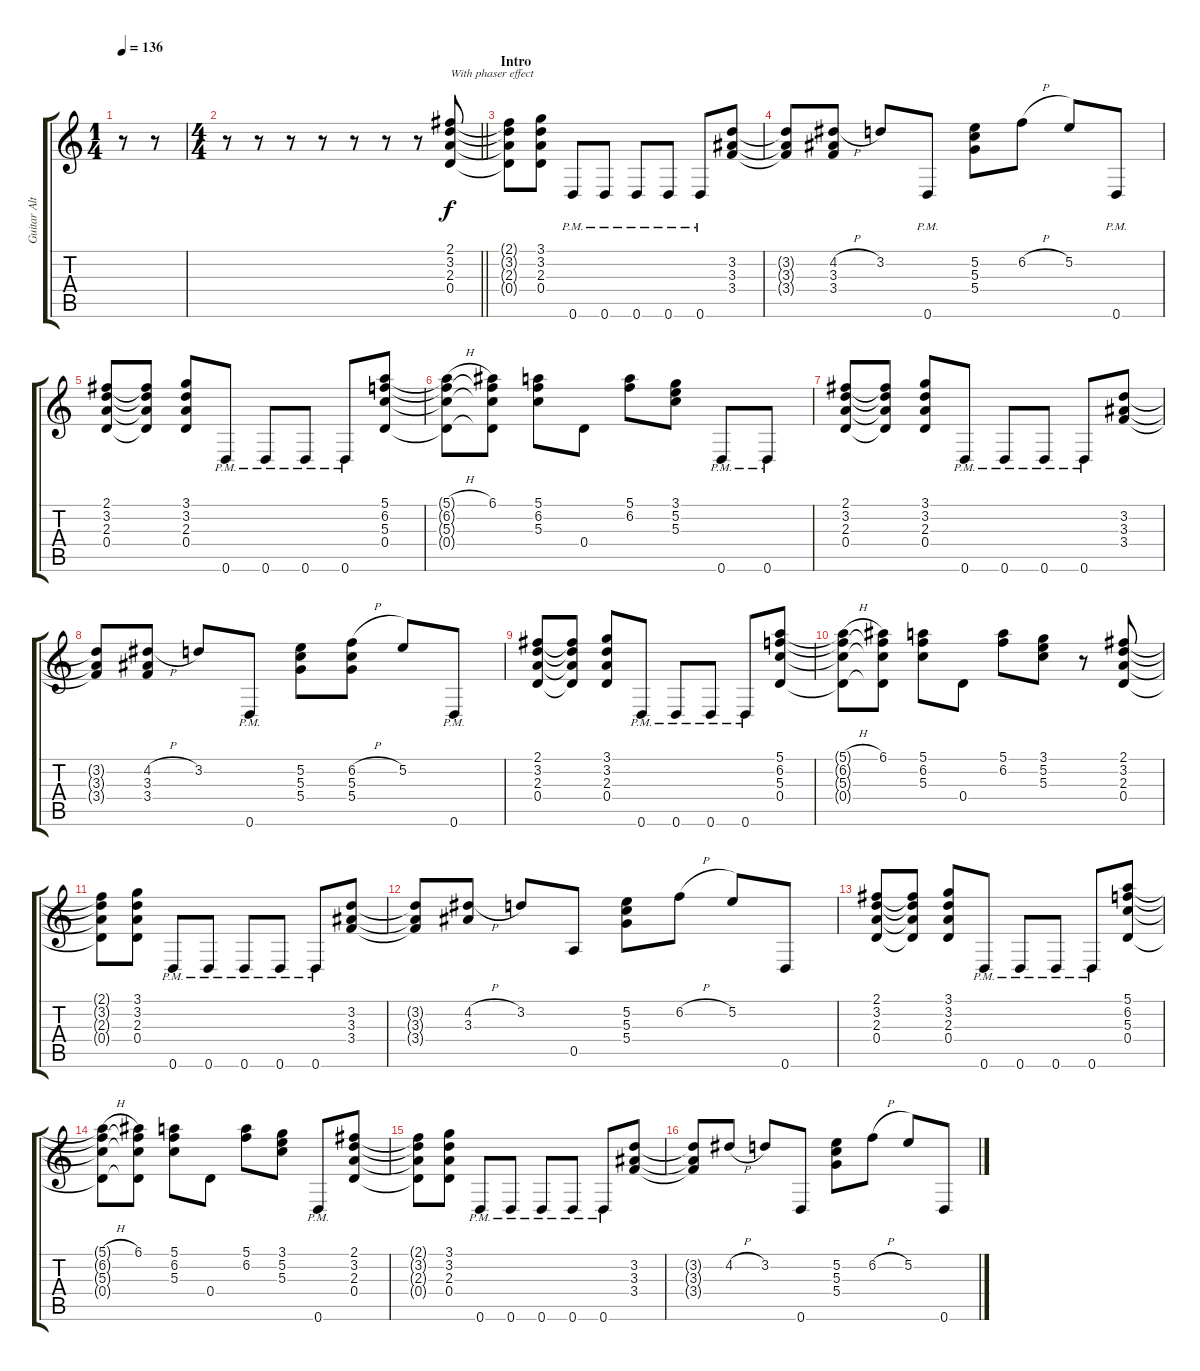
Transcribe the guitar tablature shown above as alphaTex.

\track ("Guitar Alt Tab" "Guitar Alt") {instrument distortionguitar}
\staff {score tabs}
\tuning (E4 B3 G3 D3 A2 D2) {hide}
\ts (1 4)
\tempo 136
\clef g2
\ks c
r.8{dy f instrument distortionguitar} r.8 |
\ts (4 4)
\barLineRight lightlight
r.8 r.8 r.8 r.8 r.8 r.8 r.8 (2.1 3.2 2.3 0.4).8{txt "With phaser effect"} |
\section ("" "Intro")
(2.1{t} 3.2{t} 2.3{t} 0.4{t}).8 (3.1 3.2 2.3 0.4).8 0.6{pm}.8 0.6{pm}.8 0.6{pm}.8 0.6{pm}.8 0.6{pm}.8 (3.2 3.3 3.4).8 |
(3.2{t} 3.3{t} 3.4{t}).8 (4.2{h} 3.3 3.4).8 3.2.8 0.6{pm}.8 (5.2 5.3 5.4).8 6.2{h}.8 5.2.8 0.6{pm}.8 |
(2.1 3.2 2.3 0.4).8 (2.1{t} 3.2{t} 2.3{t} 0.4{t}).8 (3.1 3.2 2.3 0.4).8 0.6{pm}.8 0.6{pm}.8 0.6{pm}.8 0.6{pm}.8 (5.1 6.2 5.3 0.4).8 |
(5.1{h t} 6.2{t} 5.3{t} 0.4{t}).8 (6.1 6.2{t} 5.3{t} 0.4{t}).8 (5.1 6.2 5.3).8 0.4.8 (5.1 6.2).8 (3.1 5.2 5.3).8 0.6{pm}.8 0.6{pm}.8 |
(2.1 3.2 2.3 0.4).8 (2.1{t} 3.2{t} 2.3{t} 0.4{t}).8 (3.1 3.2 2.3 0.4).8 0.6{pm}.8 0.6{pm}.8 0.6{pm}.8 0.6{pm}.8 (3.2 3.3 3.4).8 |
(3.2{t} 3.3{t} 3.4{t}).8 (4.2{h} 3.3 3.4).8 3.2.8 0.6{pm}.8 (5.2 5.3 5.4).8 (6.2{h} 5.3 5.4).8 5.2.8 0.6{pm}.8 |
(2.1 3.2 2.3 0.4).8 (2.1{t} 3.2{t} 2.3{t} 0.4{t}).8 (3.1 3.2 2.3 0.4).8 0.6{pm}.8 0.6{pm}.8 0.6{pm}.8 0.6{pm}.8 (5.1 6.2 5.3 0.4).8 |
(5.1{h t} 6.2{t} 5.3{t} 0.4{t}).8 (6.1 6.2{t} 5.3{t} 0.4{t}).8 (5.1 6.2 5.3).8 0.4.8 (5.1 6.2).8 (3.1 5.2 5.3).8 r.8 (2.1 3.2 2.3 0.4).8 |
(2.1{t} 3.2{t} 2.3{t} 0.4{t}).8 (3.1 3.2 2.3 0.4).8 0.6{pm}.8 0.6{pm}.8 0.6{pm}.8 0.6{pm}.8 0.6{pm}.8 (3.2 3.3 3.4).8 |
(3.2{t} 3.3{t} 3.4{t}).8 (4.2{h} 3.3).8 3.2.8 0.5.8 (5.2 5.3 5.4).8 6.2{h}.8 5.2.8 0.6.8 |
(2.1 3.2 2.3 0.4).8 (2.1{t} 3.2{t} 2.3{t} 0.4{t}).8 (3.1 3.2 2.3 0.4).8 0.6{pm}.8 0.6{pm}.8 0.6{pm}.8 0.6{pm}.8 (5.1 6.2 5.3 0.4).8 |
(5.1{h t} 6.2{t} 5.3{t} 0.4{t}).8 (6.1 6.2{t} 5.3{t} 0.4{t}).8 (5.1 6.2 5.3).8 0.4.8 (5.1 6.2).8 (3.1 5.2 5.3).8 0.6{pm}.8 (2.1 3.2 2.3 0.4).8 |
(2.1{t} 3.2{t} 2.3{t} 0.4{t}).8 (3.1 3.2 2.3 0.4).8 0.6{pm}.8 0.6{pm}.8 0.6{pm}.8 0.6{pm}.8 0.6{pm}.8 (3.2 3.3 3.4).8 |
(3.2{t} 3.3{t} 3.4{t}).8 4.2{h}.8 3.2.8 0.6.8 (5.2 5.3 5.4).8 6.2{h}.8 5.2.8 0.6.8
